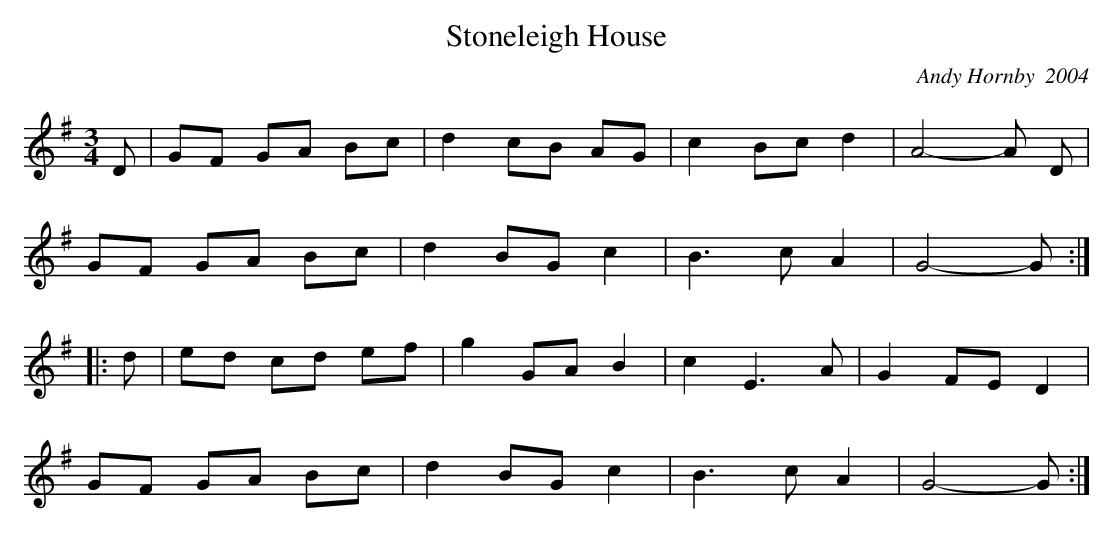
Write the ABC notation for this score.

X:1
T:Stoneleigh House
C:Andy Hornby  2004
L:1/8
M:3/4
K:G
D|GF GA Bc|d2cB AG|c2Bc d2|A4-A D|
GF GA Bc|d2BG c2|B3c A2|G4-G:|
|:d|ed cd ef|g2GA B2|c2E3A|G2FE D2|
GF GA Bc|d2BG c2|B3c A2|G4-G:|
